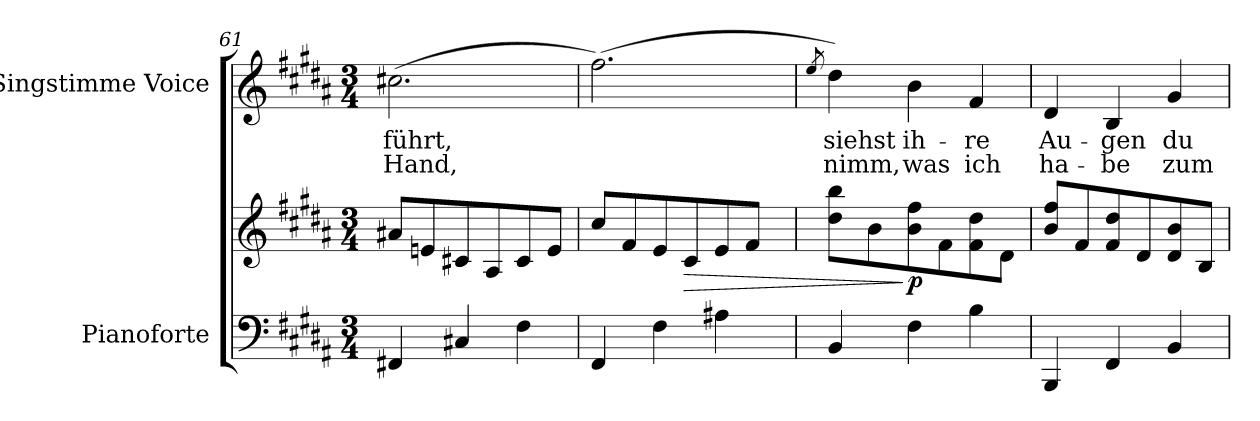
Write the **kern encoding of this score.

**kern	**kern	**dynam	**kern	**text	**text
*part2	*part2	*part2	*part1	*part1	*part1
*staff3	*staff2	*staff2/3	*staff1	*staff1	*staff1
*I"Pianoforte	*	*	*I"Singstimme Voice	*	*
*I'Pno	*	*	*	*	*
*clefF4	*clefG2	*	*clefG2	*	*
*k[f#c#g#d#a#]	*k[f#c#g#d#a#]	*	*k[f#c#g#d#a#]	*	*
*M3/4	*M3/4	*	*M3/4	*	*
=61	=61	=61	=61	=61	=61
4FF#X/	8a#X/L	.	(2.cc#X\	führt,	Hand,
.	8en/	.	.	.	.
4C#X/	8c#X/	.	.	.	.
.	8A#/	.	.	.	.
4F#\	8c#/	.	.	.	.
.	8e/J	.	.	.	.
=62	=62	=62	=62	=62	=62
4FF#/	8cc#/L	.	(2.ff#\)	.	.
.	8f#/	.	.	.	.
4F#\	8e/	.	.	.	.
!	!	!LO:HP:b	!	!	!
.	8c#/	>	.	.	.
4A#X\	8e/	.	.	.	.
.	8f#/J	.	.	.	.
=63	=63	=63	=63	=63	=63
.	.	.	8qee/	.	.
4BB/	8dd#\ 8bb\L	.	4dd#\)	siehst	nimm,
.	8b\	.	.	.	.
!	!	!LO:DY:n=1:b	!	!	!
4F#\	8b\ 8ff#\	] p	4b\	ih-	was
.	8f#\	.	.	.	.
4B\	8f#\ 8dd#\	.	4f#/	-re	ich
.	8d#\J	.	.	.	.
=64	=64	=64	=64	=64	=64
4BBB/	8b/ 8ff#/L	.	4d#/	Au-	ha-
.	8f#/	.	.	.	.
4FF#/	8f#/ 8dd#/	.	4B/	-gen	-be
.	8d#/	.	.	.	.
4BB/	8d#/ 8b/	.	4g#/	du	zum
.	8B/J	.	.	.	.
=	=	=	=	=	=
*-	*-	*-	*-	*-	*-
